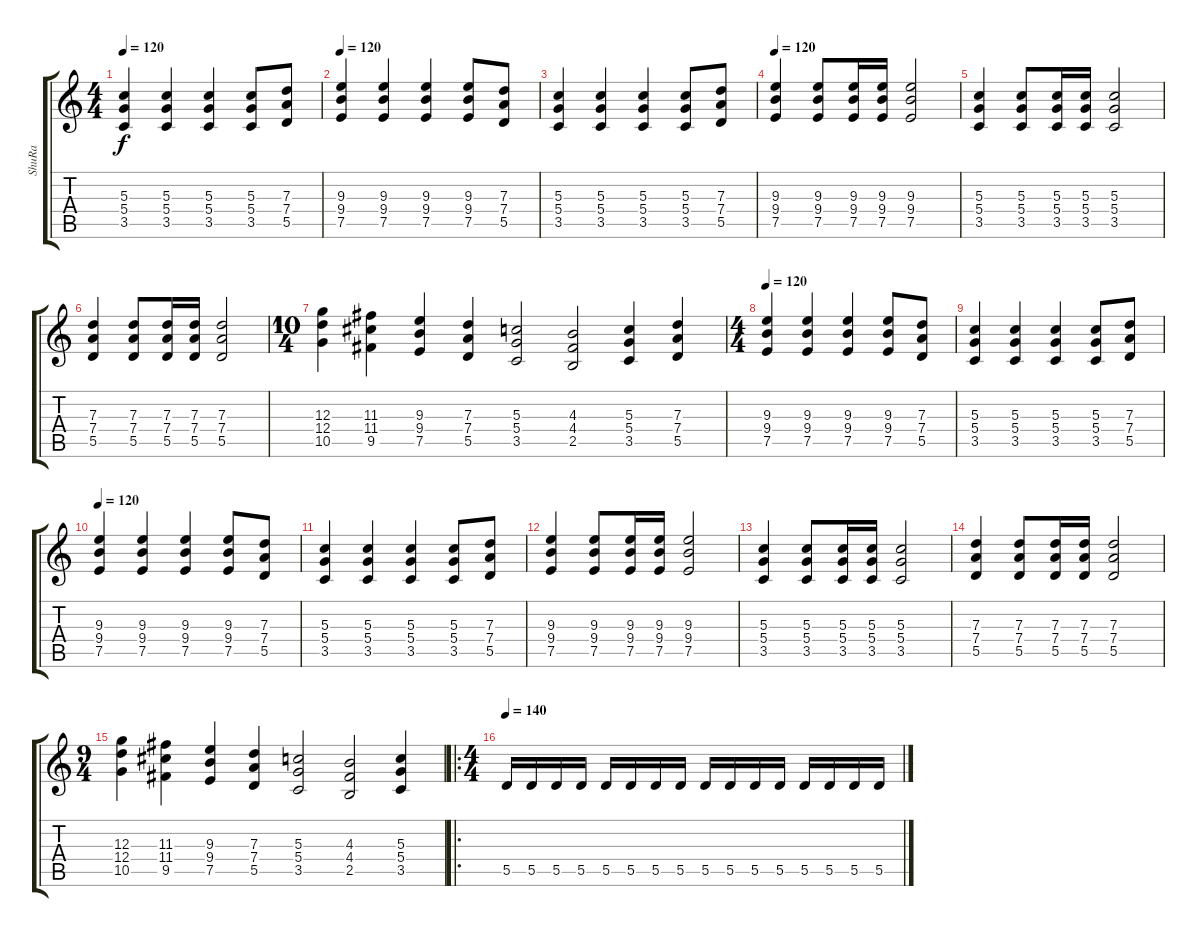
\track ("ShuRa" "ShuRa") {instrument distortionguitar}
\staff {score tabs}
\tuning (E4 B3 G3 D3 A2 E2) {hide}
\ts (4 4)
\tempo 120
\clef g2
\ks c
(5.3 5.4 3.5).4{dy f} (5.3 5.4 3.5).4 (5.3 5.4 3.5).4 (5.3 5.4 3.5).8 (7.3 7.4 5.5).8 |
\tempo 120
(9.3 9.4 7.5).4{volume 16} (9.3 9.4 7.5).4 (9.3 9.4 7.5).4 (9.3 9.4 7.5).8 (7.3 7.4 5.5).8 |
(5.3 5.4 3.5).4 (5.3 5.4 3.5).4 (5.3 5.4 3.5).4 (5.3 5.4 3.5).8 (7.3 7.4 5.5).8 |
\tempo 120
(9.3 9.4 7.5).4{volume 16} (9.3 9.4 7.5).8 (9.3 9.4 7.5).16 (9.3 9.4 7.5).16 (9.3 9.4 7.5).2 |
(5.3 5.4 3.5).4 (5.3 5.4 3.5).8 (5.3 5.4 3.5).16 (5.3 5.4 3.5).16 (5.3 5.4 3.5).2 |
(7.3 7.4 5.5).4 (7.3 7.4 5.5).8 (7.3 7.4 5.5).16 (7.3 7.4 5.5).16 (7.3 7.4 5.5).2 |
\ts (10 4)
(12.3 12.4 10.5).4 (11.3 11.4 9.5).4 (9.3 9.4 7.5).4 (7.3 7.4 5.5).4 (5.3 5.4 3.5).2 (4.3 4.4 2.5).2 (5.3 5.4 3.5).4 (7.3 7.4 5.5).4 |
\ts (4 4)
\tempo 120
(9.3 9.4 7.5).4{volume 16} (9.3 9.4 7.5).4 (9.3 9.4 7.5).4 (9.3 9.4 7.5).8 (7.3 7.4 5.5).8 |
(5.3 5.4 3.5).4 (5.3 5.4 3.5).4 (5.3 5.4 3.5).4 (5.3 5.4 3.5).8 (7.3 7.4 5.5).8 |
\tempo 120
(9.3 9.4 7.5).4{volume 16} (9.3 9.4 7.5).4 (9.3 9.4 7.5).4 (9.3 9.4 7.5).8 (7.3 7.4 5.5).8 |
(5.3 5.4 3.5).4 (5.3 5.4 3.5).4 (5.3 5.4 3.5).4 (5.3 5.4 3.5).8 (7.3 7.4 5.5).8 |
(9.3 9.4 7.5).4 (9.3 9.4 7.5).8 (9.3 9.4 7.5).16 (9.3 9.4 7.5).16 (9.3 9.4 7.5).2 |
(5.3 5.4 3.5).4 (5.3 5.4 3.5).8 (5.3 5.4 3.5).16 (5.3 5.4 3.5).16 (5.3 5.4 3.5).2 |
(7.3 7.4 5.5).4 (7.3 7.4 5.5).8 (7.3 7.4 5.5).16 (7.3 7.4 5.5).16 (7.3 7.4 5.5).2 |
\ts (9 4)
(12.3 12.4 10.5).4 (11.3 11.4 9.5).4 (9.3 9.4 7.5).4 (7.3 7.4 5.5).4 (5.3 5.4 3.5).2 (4.3 4.4 2.5).2 (5.3 5.4 3.5).4 |
\ro
\ts (4 4)
\tempo 140
5.5.16{volume 13} 5.5.16 5.5.16 5.5.16 5.5.16 5.5.16 5.5.16 5.5.16 5.5.16 5.5.16 5.5.16 5.5.16 5.5.16 5.5.16 5.5.16 5.5.16
